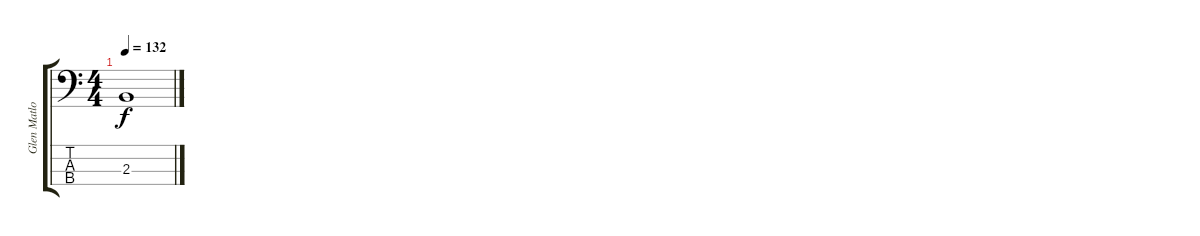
\track ("Glen Matlock" "Glen Matlo") {instrument electricbasspick}
\staff {score tabs}
\tuning (G2 D2 A1 E1) {hide}
\ts (4 4)
\tempo 132
\clef f4
\ks c
2.3{t}.1{dy f}
